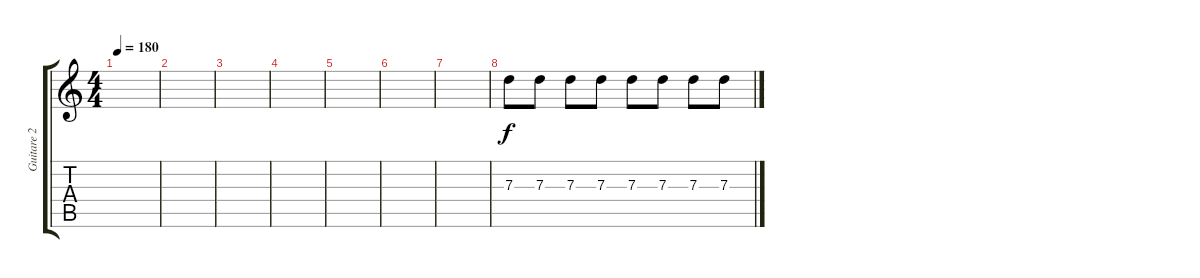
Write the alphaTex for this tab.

\track ("Guitare 2" "Guitare 2") {instrument distortionguitar}
\staff {score tabs}
\tuning (E4 B3 G3 D3 A2 E2) {hide}
\ts (4 4)
\tempo 180
\clef g2
\ks c
|
|
|
|
|
|
|
7.3.8 7.3.8 7.3.8 7.3.8 7.3.8 7.3.8 7.3.8 7.3.8
